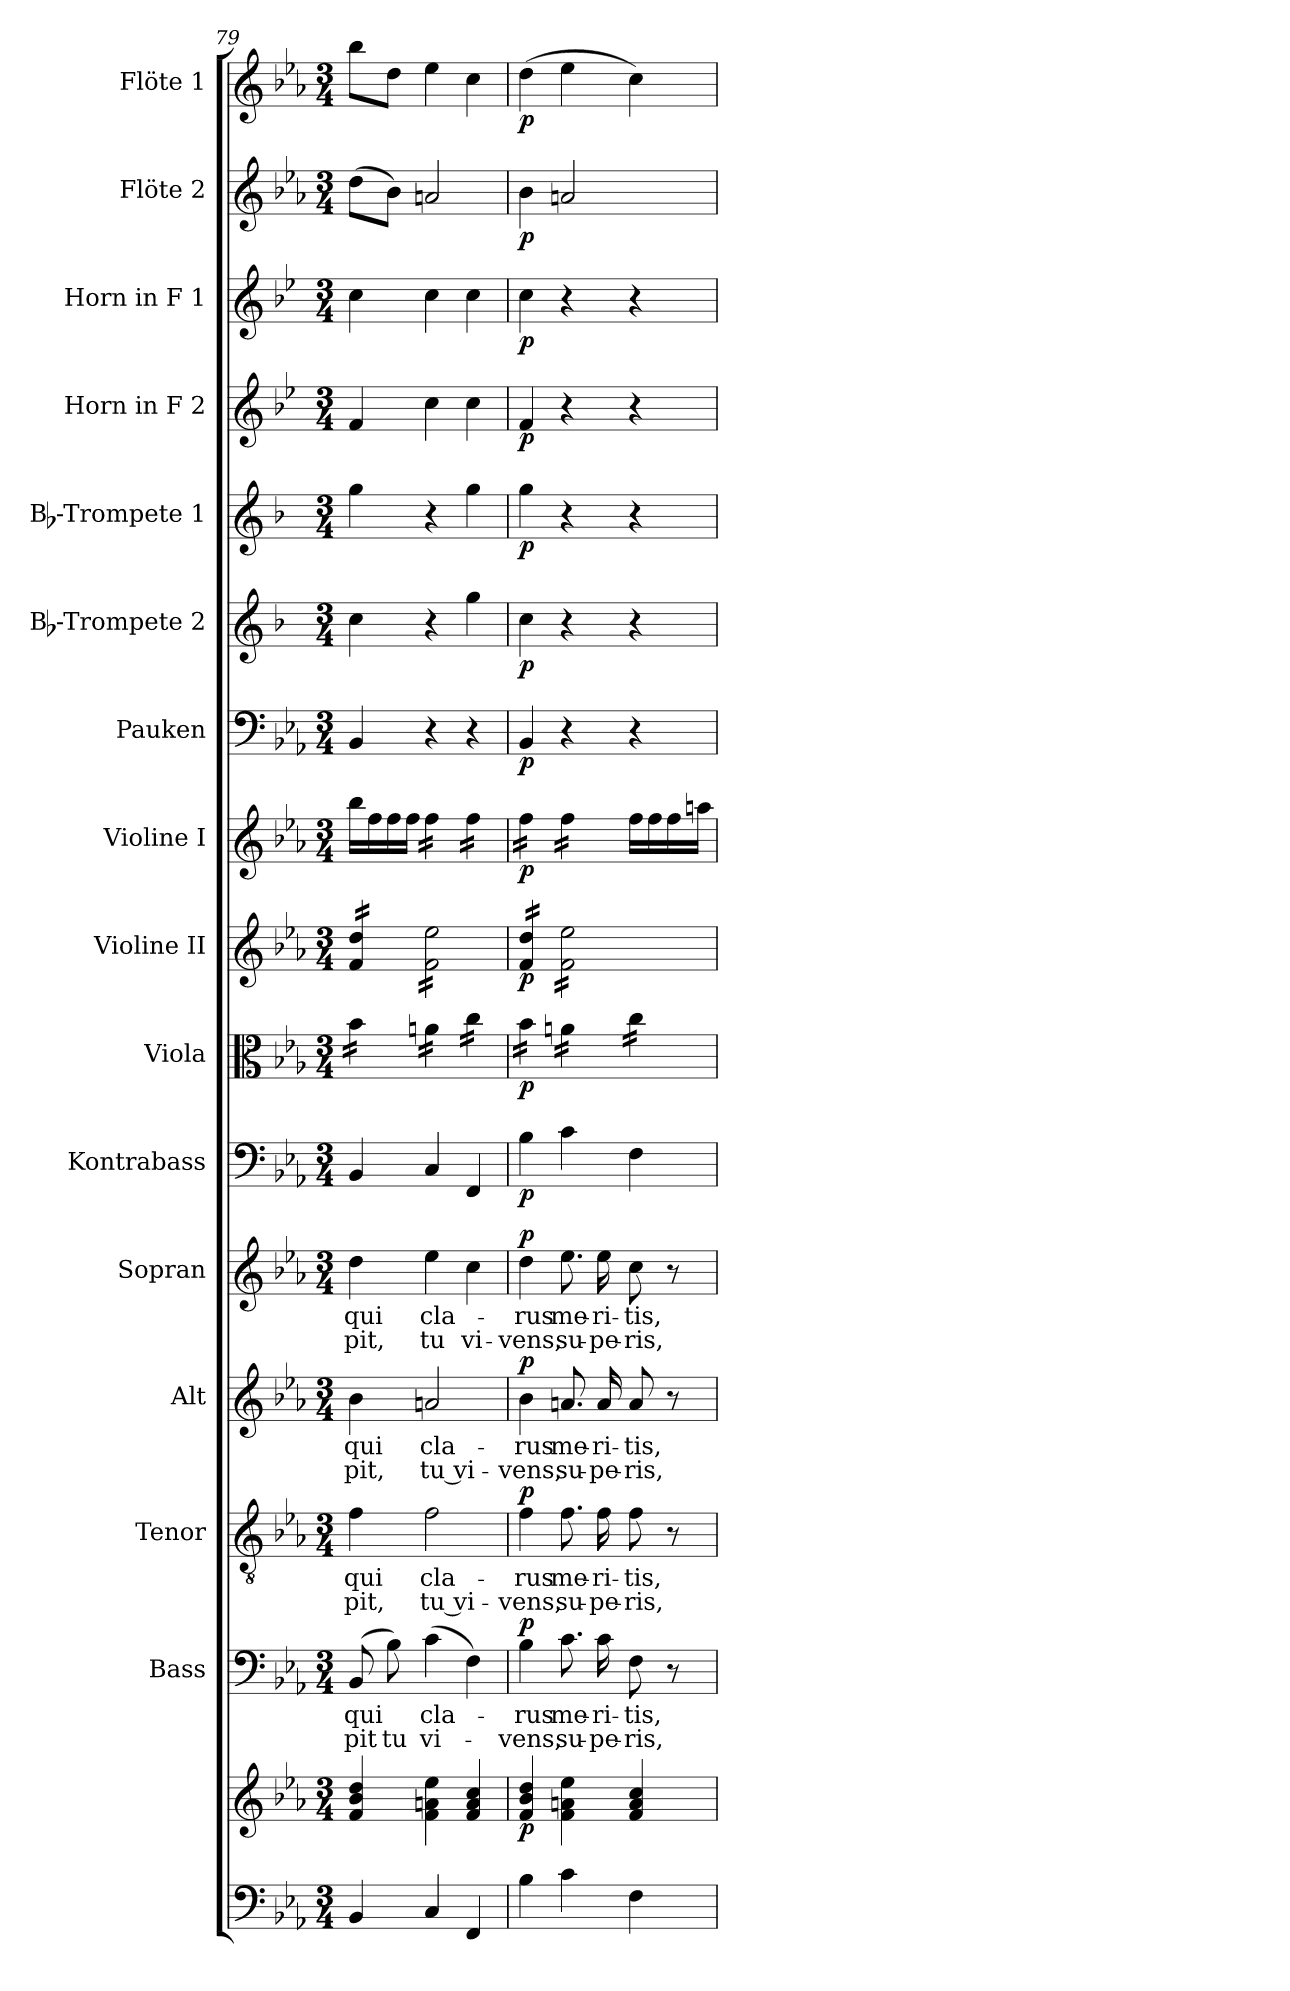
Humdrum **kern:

**kern	**kern	**dynam	**kern	**text	**text	**dynam	**kern	**text	**text	**dynam	**kern	**text	**text	**dynam	**kern	**text	**text	**dynam	**kern	**dynam	**kern	**dynam	**kern	**dynam	**kern	**dynam	**kern	**dynam	**kern	**dynam	**kern	**dynam	**kern	**dynam	**kern	**dynam	**kern	**dynam	**kern	**dynam
*part16	*part16	*part16	*part15	*part15	*part15	*part15	*part14	*part14	*part14	*part14	*part13	*part13	*part13	*part13	*part12	*part12	*part12	*part12	*part11	*part11	*part10	*part10	*part9	*part9	*part8	*part8	*part7	*part7	*part6	*part6	*part5	*part5	*part4	*part4	*part3	*part3	*part2	*part2	*part1	*part1
*staff17	*staff16	*staff16/17	*staff15	*staff15	*staff15	*staff15	*staff14	*staff14	*staff14	*staff14	*staff13	*staff13	*staff13	*staff13	*staff12	*staff12	*staff12	*staff12	*staff11	*staff11	*staff10	*staff10	*staff9	*staff9	*staff8	*staff8	*staff7	*staff7	*staff6	*staff6	*staff5	*staff5	*staff4	*staff4	*staff3	*staff3	*staff2	*staff2	*staff1	*staff1
*	*	*	*I"Bass	*	*	*	*I"Tenor	*	*	*	*I"Alt	*	*	*	*I"Sopran	*	*	*	*I"Kontrabass	*	*I"Viola	*	*I"Violine II	*	*I"Violine I	*	*I"Pauken	*	*I"Bb-Trompete 2	*	*I"Bb-Trompete 1	*	*I"Horn in F 2	*	*I"Horn in F 1	*	*I"Flöte 2	*	*I"Flöte 1	*
*	*	*	*I'B.	*	*	*	*I'T.	*	*	*	*I'A.	*	*	*	*I'S.	*	*	*	*I'Kb.	*	*I'Vla.	*	*I'Vl. II	*	*I'Vl. I	*	*I'Pk.	*	*I'Bb Trp. 2	*	*I'Bb Trp. 1	*	*	*	*	*	*I'Fl. 2	*	*I'Fl. 1	*
*clefF4	*clefG2	*	*clefF4	*	*	*	*clefGv2	*	*	*	*clefG2	*	*	*	*clefG2	*	*	*	*clefF4	*	*clefC3	*	*clefG2	*	*clefG2	*	*clefF4	*	*clefG2	*	*clefG2	*	*clefG2	*	*clefG2	*	*clefG2	*	*clefG2	*
*	*	*	*	*	*	*	*	*	*	*	*	*	*	*	*	*	*	*	*ITrd7c12	*	*	*	*	*	*	*	*	*	*ITrd1c2	*	*ITrd1c2	*	*ITrd4c7	*	*ITrd4c7	*	*	*	*	*
*k[b-e-a-]	*k[b-e-a-]	*	*k[b-e-a-]	*	*	*	*k[b-e-a-]	*	*	*	*k[b-e-a-]	*	*	*	*k[b-e-a-]	*	*	*	*k[b-e-a-]	*	*k[b-e-a-]	*	*k[b-e-a-]	*	*k[b-e-a-]	*	*k[b-e-a-]	*	*k[b-e-a-]	*	*k[b-e-a-]	*	*k[b-e-a-]	*	*k[b-e-a-]	*	*k[b-e-a-]	*	*k[b-e-a-]	*
*E-:	*E-:	*	*E-:	*	*	*	*E-:	*	*	*	*E-:	*	*	*	*E-:	*	*	*	*E-:	*	*E-:	*	*E-:	*	*E-:	*	*E-:	*	*E-:	*	*E-:	*	*E-:	*	*E-:	*	*E-:	*	*E-:	*
*M3/4	*M3/4	*	*M3/4	*	*	*	*M3/4	*	*	*	*M3/4	*	*	*	*M3/4	*	*	*	*M3/4	*	*M3/4	*	*M3/4	*	*M3/4	*	*M3/4	*	*M3/4	*	*M3/4	*	*M3/4	*	*M3/4	*	*M3/4	*	*M3/4	*
=79	=79	=79	=79	=79	=79	=79	=79	=79	=79	=79	=79	=79	=79	=79	=79	=79	=79	=79	=79	=79	=79	=79	=79	=79	=79	=79	=79	=79	=79	=79	=79	=79	=79	=79	=79	=79	=79	=79	=79	=79
!	!	!	!	!LO:LY:b	!LO:LY:b	!	!	!LO:LY:b	!LO:LY:b	!	!	!LO:LY:b	!LO:LY:b	!	!	!LO:LY:b	!LO:LY:b	!	!	!	!	!	!	!	!	!	!	!	!	!	!	!	!	!	!	!	!	!	!	!
*	*	*	*	*	*	*	*	*	*	*	*	*	*	*	*	*	*	*	*	*	*tremolo	*	*	*	*	*	*	*	*	*	*	*	*	*	*	*	*	*	*	*
*	*	*	*	*	*	*	*	*	*	*	*	*	*	*	*	*	*	*	*	*	*	*	*tremolo	*	*	*	*	*	*	*	*	*	*	*	*	*	*	*	*	*
4BB-/	4f/ 4b-/ 4dd/	.	(8BB-/	qui	-pit	.	4f\	qui	-pit,	.	4b-\	qui	-pit,	.	4dd\	qui	-pit,	.	4BBB-/	.	16b-\LL	.	16f/ 16dd/LL	.	16bb-\LL	.	4BB-/	.	4b-\	.	4ff\	.	4B-/	.	4f\	.	(>8dd\L	.	8bb-\L	.
.	.	.	.	.	.	.	.	.	.	.	.	.	.	.	.	.	.	.	.	.	16b-\	.	16f/ 16dd/	.	16ff\	.	.	.	.	.	.	.	.	.	.	.	.	.	.	.
!	!	!	!	!	!LO:LY:b	!	!	!	!	!	!	!	!	!	!	!	!	!	!	!	!	!	!	!	!	!	!	!	!	!	!	!	!	!	!	!	!	!	!	!
.	.	.	8B-\)	.	tu	.	.	.	.	.	.	.	.	.	.	.	.	.	.	.	16b-\	.	16f/ 16dd/	.	16ff\	.	.	.	.	.	.	.	.	.	.	.	8b-\J)	.	8dd\J	.
.	.	.	.	.	.	.	.	.	.	.	.	.	.	.	.	.	.	.	.	.	16b-\JJ	.	16f/ 16dd/JJ	.	16ff\JJ	.	.	.	.	.	.	.	.	.	.	.	.	.	.	.
!	!	!	!	!LO:LY:b	!LO:LY:b	!	!	!LO:LY:b	!LO:LY:b	!	!	!LO:LY:b	!LO:LY:b	!	!	!LO:LY:b	!LO:LY:b	!	!	!	!	!	!	!	!	!	!	!	!	!	!	!	!	!	!	!	!	!	!	!
*	*	*	*	*	*	*	*	*	*	*	*	*	*	*	*	*	*	*	*	*	*	*	*	*	*tremolo	*	*	*	*	*	*	*	*	*	*	*	*	*	*	*
4C/	4f\ 4an\ 4ee-\	.	(>4c\	cla-	vi-	.	2f\	cla-	tu vi-	.	2an/	cla-	tu vi-	.	4ee-\	cla-	tu	.	4CC/	.	16an\LL	.	16f\ 16ee-\LL	.	16ff\LL	.	4r	.	4r	.	4r	.	4f\	.	4f\	.	2an/	.	4ee-\	.
.	.	.	.	.	.	.	.	.	.	.	.	.	.	.	.	.	.	.	.	.	16an\	.	16f\ 16ee-\	.	16ff\	.	.	.	.	.	.	.	.	.	.	.	.	.	.	.
.	.	.	.	.	.	.	.	.	.	.	.	.	.	.	.	.	.	.	.	.	16an\	.	16f\ 16ee-\	.	16ff\	.	.	.	.	.	.	.	.	.	.	.	.	.	.	.
.	.	.	.	.	.	.	.	.	.	.	.	.	.	.	.	.	.	.	.	.	16an\JJ	.	16f\ 16ee-\	.	16ff\JJ	.	.	.	.	.	.	.	.	.	.	.	.	.	.	.
!	!	!	!	!	!	!	!	!	!	!	!	!	!	!	!	!	!LO:LY:b	!	!	!	!	!	!	!	!	!	!	!	!	!	!	!	!	!	!	!	!	!	!	!
4FF/	4f/ 4a/ 4cc/	.	4F\)	.	.	.	.	.	.	.	.	.	.	.	4cc\	.	vi-	.	4FFF/	.	16cc\LL	.	16f\ 16ee-\	.	16ff\LL	.	4r	.	4ff\	.	4ff\	.	4f\	.	4f\	.	.	.	4cc\	.
.	.	.	.	.	.	.	.	.	.	.	.	.	.	.	.	.	.	.	.	.	16cc\	.	16f\ 16ee-\	.	16ff\	.	.	.	.	.	.	.	.	.	.	.	.	.	.	.
.	.	.	.	.	.	.	.	.	.	.	.	.	.	.	.	.	.	.	.	.	16cc\	.	16f\ 16ee-\	.	16ff\	.	.	.	.	.	.	.	.	.	.	.	.	.	.	.
.	.	.	.	.	.	.	.	.	.	.	.	.	.	.	.	.	.	.	.	.	16cc\JJ	.	16f\ 16ee-\JJ	.	16ff\JJ	.	.	.	.	.	.	.	.	.	.	.	.	.	.	.
=80	=80	=80	=80	=80	=80	=80	=80	=80	=80	=80	=80	=80	=80	=80	=80	=80	=80	=80	=80	=80	=80	=80	=80	=80	=80	=80	=80	=80	=80	=80	=80	=80	=80	=80	=80	=80	=80	=80	=80	=80
!	!	!LO:DY:b	!	!LO:LY:b	!LO:LY:b	!LO:DY:a	!	!LO:LY:b	!LO:LY:b	!LO:DY:a	!	!LO:LY:b	!LO:LY:b	!LO:DY:a	!	!LO:LY:b	!LO:LY:b	!LO:DY:a	!	!LO:DY:b	!	!LO:DY:b	!	!LO:DY:b	!	!LO:DY:b	!	!LO:DY:b	!	!LO:DY:b	!	!LO:DY:b	!	!LO:DY:b	!	!LO:DY:b	!	!LO:DY:b	!	!LO:DY:b
4B-\	4f/ 4b-/ 4dd/	p	4B-\	-rus	-vens,	p	4f\	-rus	-vens,	p	4b-\	-rus	-vens,	p	4dd\	-rus	-vens,	p	4BB-\	p	16b-\LL	p	16f/ 16dd/LL	p	16ff\LL	p	4BB-/	p	4b-\	p	4ff\	p	4B-/	p	4f\	p	4b-\	p	(>4dd\	p
.	.	.	.	.	.	.	.	.	.	.	.	.	.	.	.	.	.	.	.	.	16b-\	.	16f/ 16dd/	.	16ff\	.	.	.	.	.	.	.	.	.	.	.	.	.	.	.
.	.	.	.	.	.	.	.	.	.	.	.	.	.	.	.	.	.	.	.	.	16b-\	.	16f/ 16dd/	.	16ff\	.	.	.	.	.	.	.	.	.	.	.	.	.	.	.
.	.	.	.	.	.	.	.	.	.	.	.	.	.	.	.	.	.	.	.	.	16b-\JJ	.	16f/ 16dd/JJ	.	16ff\JJ	.	.	.	.	.	.	.	.	.	.	.	.	.	.	.
!	!	!	!	!LO:LY:b	!LO:LY:b	!	!	!LO:LY:b	!LO:LY:b	!	!	!LO:LY:b	!LO:LY:b	!	!	!LO:LY:b	!LO:LY:b	!	!	!	!	!	!	!	!	!	!	!	!	!	!	!	!	!	!	!	!	!	!	!
4c\	4f\ 4an\ 4ee-\	.	8.c\	me-	su-	.	8.f\	me-	su-	.	8.an/	me-	su-	.	8.ee-\	me-	su-	.	4C\	.	16an\LL	.	16f\ 16ee-\LL	.	16ff\LL	.	4r	.	4r	.	4r	.	4r	.	4r	.	2an/	.	4ee-\	.
.	.	.	.	.	.	.	.	.	.	.	.	.	.	.	.	.	.	.	.	.	16an\	.	16f\ 16ee-\	.	16ff\	.	.	.	.	.	.	.	.	.	.	.	.	.	.	.
.	.	.	.	.	.	.	.	.	.	.	.	.	.	.	.	.	.	.	.	.	16an\	.	16f\ 16ee-\	.	16ff\	.	.	.	.	.	.	.	.	.	.	.	.	.	.	.
!	!	!	!	!LO:LY:b	!LO:LY:b	!	!	!LO:LY:b	!LO:LY:b	!	!	!LO:LY:b	!LO:LY:b	!	!	!LO:LY:b	!LO:LY:b	!	!	!	!	!	!	!	!	!	!	!	!	!	!	!	!	!	!	!	!	!	!	!
.	.	.	16c\	-ri-	-pe-	.	16f\	-ri-	-pe-	.	16a/	-ri-	-pe-	.	16ee-\	-ri-	-pe-	.	.	.	16an\JJ	.	16f\ 16ee-\	.	16ff\JJ	.	.	.	.	.	.	.	.	.	.	.	.	.	.	.
*	*	*	*	*	*	*	*	*	*	*	*	*	*	*	*	*	*	*	*	*	*	*	*	*	*Xtremolo	*	*	*	*	*	*	*	*	*	*	*	*	*	*	*
!	!	!	!	!LO:LY:b	!LO:LY:b	!	!	!LO:LY:b	!LO:LY:b	!	!	!LO:LY:b	!LO:LY:b	!	!	!LO:LY:b	!LO:LY:b	!	!	!	!	!	!	!	!	!	!	!	!	!	!	!	!	!	!	!	!	!	!	!
4F\	4f/ 4a/ 4cc/	.	8F\	-tis,	-ris,	.	8f\	-tis,	-ris,	.	8a/	-tis,	-ris,	.	8cc\	-tis,	-ris,	.	4FF\	.	16cc\LL	.	16f\ 16ee-\	.	16ff\LL	.	4r	.	4r	.	4r	.	4r	.	4r	.	.	.	4cc\)	.
.	.	.	.	.	.	.	.	.	.	.	.	.	.	.	.	.	.	.	.	.	16cc\	.	16f\ 16ee-\	.	16ff\	.	.	.	.	.	.	.	.	.	.	.	.	.	.	.
.	.	.	8r	.	.	.	8r	.	.	.	8r	.	.	.	8r	.	.	.	.	.	16cc\	.	16f\ 16ee-\	.	16ff\	.	.	.	.	.	.	.	.	.	.	.	.	.	.	.
.	.	.	.	.	.	.	.	.	.	.	.	.	.	.	.	.	.	.	.	.	16cc\JJ	.	16f\ 16ee-\JJ	.	16aan\JJ	.	.	.	.	.	.	.	.	.	.	.	.	.	.	.
*	*	*	*	*	*	*	*	*	*	*	*	*	*	*	*	*	*	*	*	*	*	*	*Xtremolo	*	*	*	*	*	*	*	*	*	*	*	*	*	*	*	*	*
*	*	*	*	*	*	*	*	*	*	*	*	*	*	*	*	*	*	*	*	*	*Xtremolo	*	*	*	*	*	*	*	*	*	*	*	*	*	*	*	*	*	*	*
=	=	=	=	=	=	=	=	=	=	=	=	=	=	=	=	=	=	=	=	=	=	=	=	=	=	=	=	=	=	=	=	=	=	=	=	=	=	=	=	=
*-	*-	*-	*-	*-	*-	*-	*-	*-	*-	*-	*-	*-	*-	*-	*-	*-	*-	*-	*-	*-	*-	*-	*-	*-	*-	*-	*-	*-	*-	*-	*-	*-	*-	*-	*-	*-	*-	*-	*-	*-
